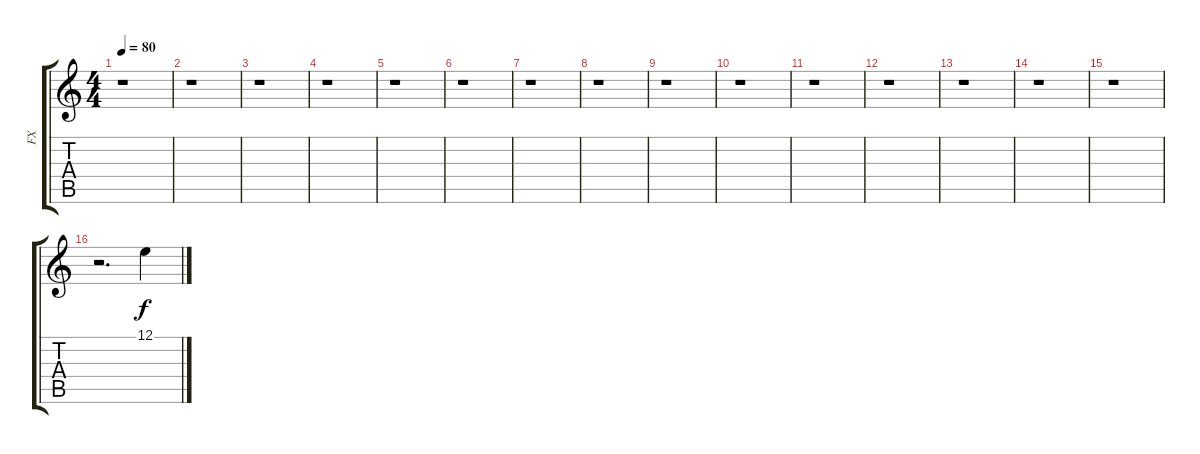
\track ("FX" "FX") {instrument whistle}
\staff {score tabs}
\tuning (E4 B3 G3 D3 A2 E2) {hide}
\ts (4 4)
\tempo 80
\clef g2
\ks c
r.1{dy f} |
r.1 |
r.1 |
r.1 |
r.1 |
r.1 |
r.1 |
r.1 |
r.1 |
r.1 |
r.1 |
r.1 |
r.1 |
r.1 |
r.1 |
r.2{d} 12.1.4{volume 12}
